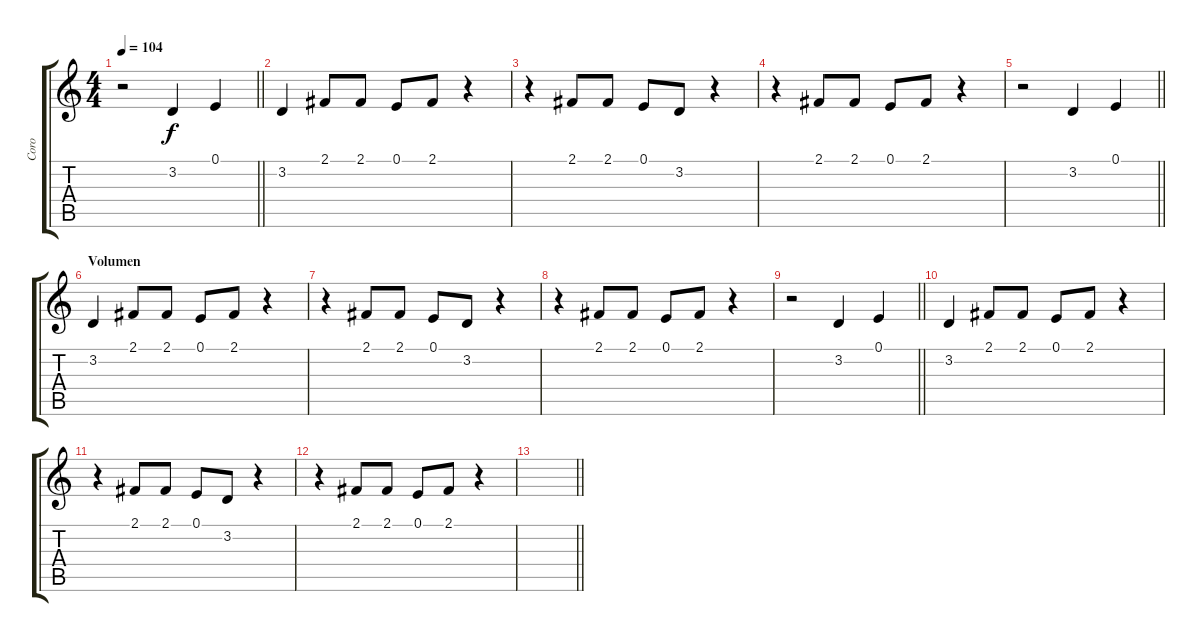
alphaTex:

\track ("Coro" "Coro") {instrument lead2sawtooth}
\staff {score tabs}
\tuning (E4 B3 G3 D3 A2 E2) {hide}
\ts (4 4)
\tempo 104
\clef g2
\barLineRight lightlight
\ks c
r.2{dy f} 3.2.4 0.1.4 |
3.2.4 2.1.8 2.1.8 0.1.8 2.1.8 r.4 |
r.4 2.1.8 2.1.8 0.1.8 3.2.8 r.4 |
r.4 2.1.8 2.1.8 0.1.8 2.1.8 r.4 |
\barLineRight lightlight
r.2 3.2.4 0.1.4 |
\section ("" "Volumen")
3.2.4 2.1.8 2.1.8 0.1.8 2.1.8 r.4 |
r.4 2.1.8 2.1.8 0.1.8 3.2.8 r.4 |
r.4 2.1.8 2.1.8 0.1.8 2.1.8 r.4 |
\barLineRight lightlight
r.2 3.2.4 0.1.4 |
3.2.4 2.1.8 2.1.8 0.1.8 2.1.8 r.4 |
r.4 2.1.8 2.1.8 0.1.8 3.2.8 r.4 |
r.4 2.1.8 2.1.8 0.1.8 2.1.8 r.4 |
\barLineRight lightlight
